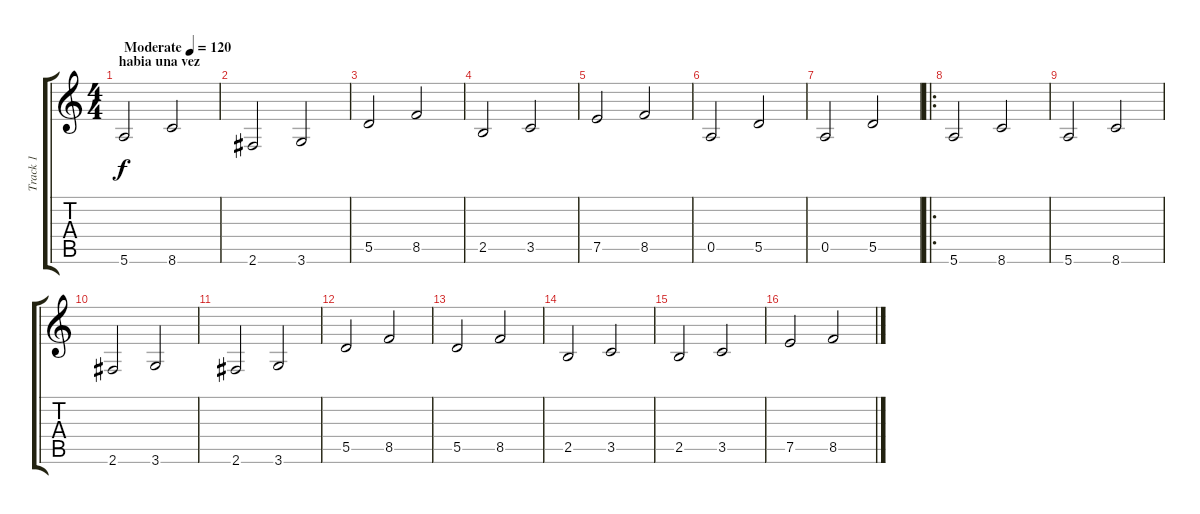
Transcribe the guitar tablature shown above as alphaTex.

\track ("Track 1" "Track 1") {instrument electricbassfinger}
\staff {score tabs}
\tuning (E4 B3 G3 D3 A2 E2) {hide}
\ts (4 4)
\section ("" "habia una vez")
\tempo (120 "Moderate")
\clef g2
\ks c
5.6.2{dy f instrument electricbassfinger} 8.6.2 |
2.6.2 3.6.2 |
5.5.2 8.5.2 |
2.5.2 3.5.2 |
7.5.2 8.5.2 |
0.5.2 5.5.2 |
0.5.2 5.5.2 |
\ro
5.6.2 8.6.2 |
5.6.2 8.6.2 |
2.6.2 3.6.2 |
2.6.2 3.6.2 |
5.5.2 8.5.2 |
5.5.2 8.5.2 |
2.5.2 3.5.2 |
2.5.2 3.5.2 |
7.5.2 8.5.2
